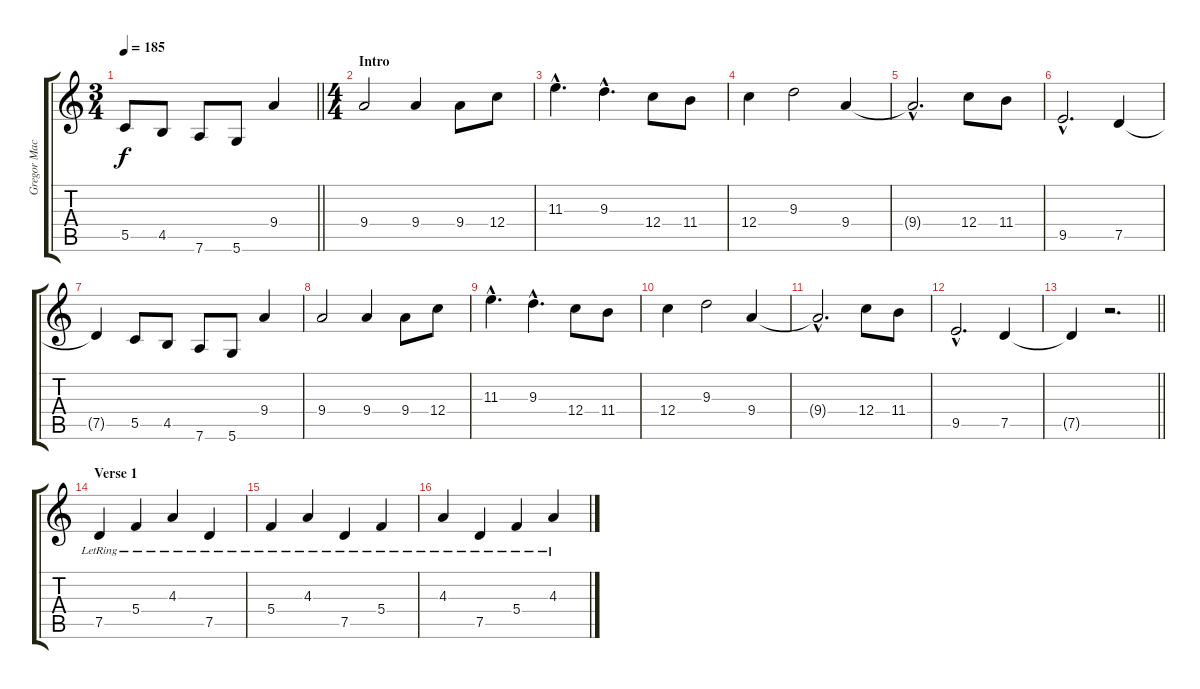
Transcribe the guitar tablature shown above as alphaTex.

\track ("Gregor Macintosh" "Gregor Mac") {instrument distortionguitar}
\staff {score tabs}
\tuning (D4 A3 F3 C3 G2 D2) {hide}
\ts (3 4)
\section ("" "")
\tempo 185
\clef g2
\barLineRight lightlight
\ks c
5.5.8{dy f instrument distortionguitar} 4.5.8 7.6.8 5.6.8 9.4.4 |
\ts (4 4)
\section ("" "Intro")
9.4.2 9.4.4 9.4.8 12.4.8 |
11.3{hac}.4{d} 9.3{hac}.4{d} 12.4.8 11.4.8 |
12.4.4 9.3.2 9.4.4 |
9.4{hac t}.2{d} 12.4.8 11.4.8 |
9.5{hac}.2{d} 7.5.4 |
7.5{t}.4 5.5.8 4.5.8 7.6.8 5.6.8 9.4.4 |
9.4.2 9.4.4 9.4.8 12.4.8 |
11.3{hac}.4{d} 9.3{hac}.4{d} 12.4.8 11.4.8 |
12.4.4 9.3.2 9.4.4 |
9.4{hac t}.2{d} 12.4.8 11.4.8 |
9.5{hac}.2{d} 7.5.4 |
\barLineRight lightlight
7.5{t}.4 r.2{d} |
\section ("" "Verse 1")
7.5{lr}.4{instrument electricguitarclean} 5.4{lr}.4 4.3{lr}.4 7.5{lr}.4 |
5.4{lr}.4 4.3{lr}.4 7.5{lr}.4 5.4{lr}.4 |
4.3{lr}.4 7.5{lr}.4 5.4{lr}.4 4.3{lr}.4
